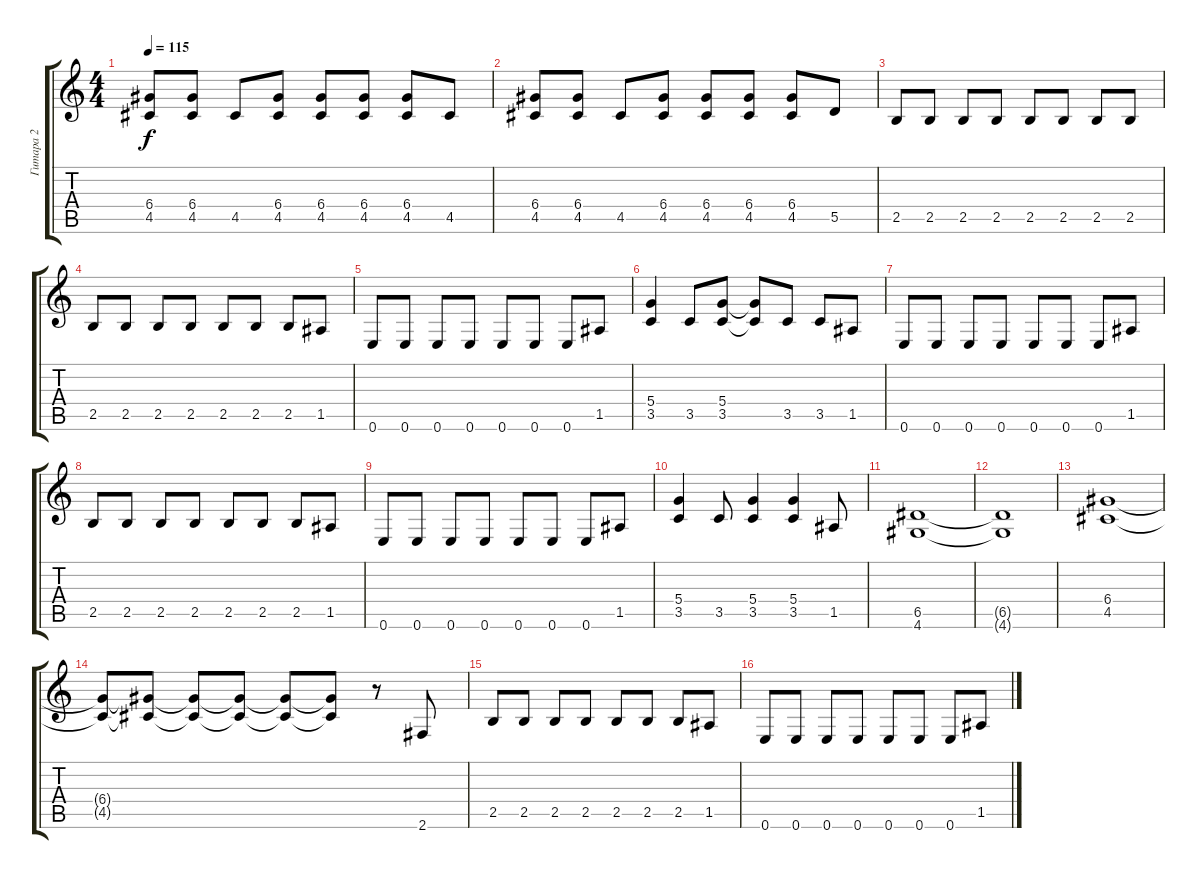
\track ("Гитара 2" "Гитара 2") {instrument distortionguitar}
\staff {score tabs}
\tuning (E4 B3 G3 D3 A2 E2) {hide}
\ts (4 4)
\tempo 115
\clef g2
\ks c
(6.4 4.5).8{dy f} (6.4 4.5).8 4.5.8 (6.4 4.5).8 (6.4 4.5).8 (6.4 4.5).8 (6.4 4.5).8 4.5.8 |
(6.4 4.5).8 (6.4 4.5).8 4.5.8 (6.4 4.5).8 (6.4 4.5).8 (6.4 4.5).8 (6.4 4.5).8 5.5.8 |
2.5.8 2.5.8 2.5.8 2.5.8 2.5.8 2.5.8 2.5.8 2.5.8 |
2.5.8 2.5.8 2.5.8 2.5.8 2.5.8 2.5.8 2.5.8 1.5.8 |
0.6.8 0.6.8 0.6.8 0.6.8 0.6.8 0.6.8 0.6.8 1.5.8 |
(5.4 3.5).4 3.5.8 (5.4 3.5).8 (5.4{t} 3.5{t}).8 3.5.8 3.5.8 1.5.8 |
0.6.8 0.6.8 0.6.8 0.6.8 0.6.8 0.6.8 0.6.8 1.5.8 |
2.5.8 2.5.8 2.5.8 2.5.8 2.5.8 2.5.8 2.5.8 1.5.8 |
0.6.8 0.6.8 0.6.8 0.6.8 0.6.8 0.6.8 0.6.8 1.5.8 |
(5.4 3.5).4 3.5.8 (5.4 3.5).4 (5.4 3.5).4 1.5.8 |
(6.5 4.6).1 |
(6.5{t} 4.6{t}).1 |
(6.4 4.5).1 |
(6.4{t} 4.5{t}).8 (6.4{t} 4.5{t}).8 (6.4{t} 4.5{t}).8 (6.4{t} 4.5{t}).8 (6.4{t} 4.5{t}).8 (6.4{t} 4.5{t}).8 r.8 2.6.8 |
2.5.8 2.5.8 2.5.8 2.5.8 2.5.8 2.5.8 2.5.8 1.5.8 |
0.6.8 0.6.8 0.6.8 0.6.8 0.6.8 0.6.8 0.6.8 1.5.8
